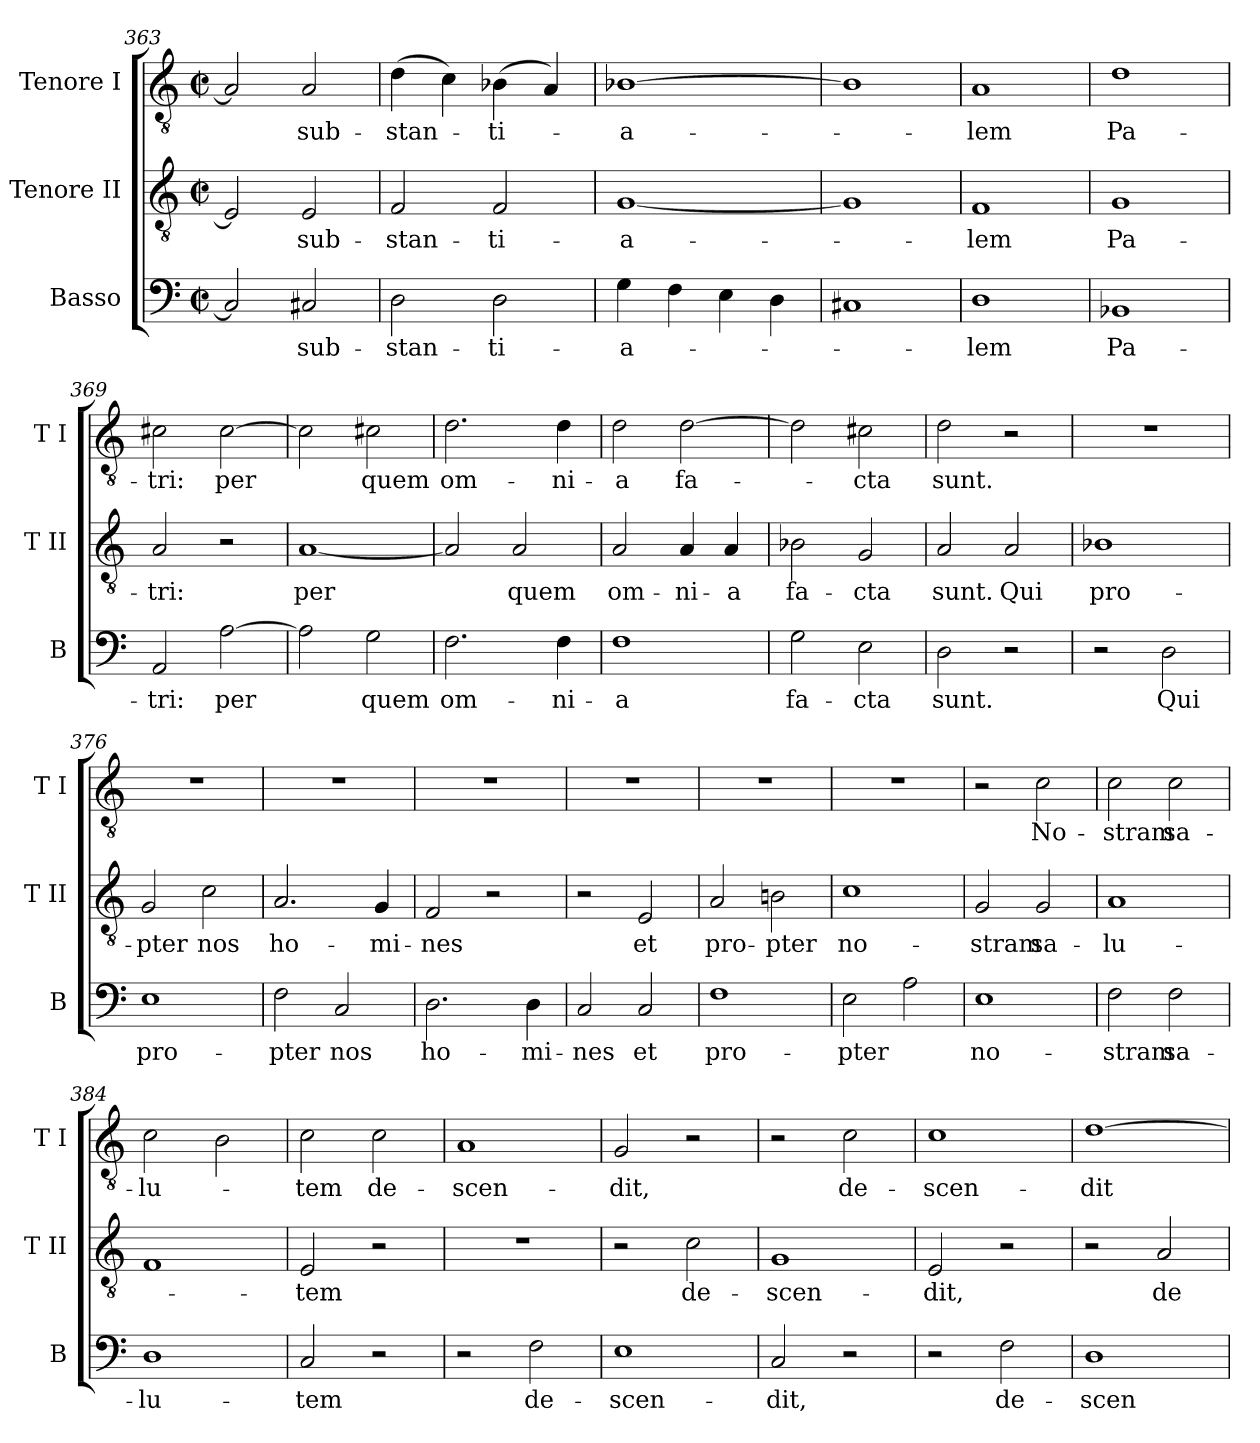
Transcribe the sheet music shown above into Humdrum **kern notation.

**kern	**text	**kern	**text	**kern	**text
*part3	*part3	*part2	*part2	*part1	*part1
*staff3	*staff3	*staff2	*staff2	*staff1	*staff1
*I"Basso	*	*I"Tenore II	*	*I"Tenore I	*
*I'B	*	*I'T II	*	*I'T I	*
*clefF4	*	*clefGv2	*	*clefGv2	*
*k[]	*	*k[]	*	*k[]	*
*C:	*	*C:	*	*C:	*
*M2/2	*	*M2/2	*	*M2/2	*
*met(c|)	*	*met(c|)	*	*met(c|)	*
=363	=363	=363	=363	=363	=363
2C#/]	.	2E/]	.	2A/]	.
2C#X/	-sub-	2E/	-sub-	2A/	-sub-
!!LO:LB:g=z
=364	=364	=364	=364	=364	=364
2D\	-stan-	2F/	-stan-	(4d\	-stan-
.	.	.	.	4c\)	.
2D\	-ti-	2F/	-ti-	(4B-X\	-ti-
.	.	.	.	4A/)	.
=365	=365	=365	=365	=365	=365
4G\	-a-	[1G	-a-	[1B-X	-a-
4F\	.	.	.	.	.
4E\	.	.	.	.	.
4D\	.	.	.	.	.
=366	=366	=366	=366	=366	=366
1C#X	.	1G]	.	1B-]	.
=367	=367	=367	=367	=367	=367
1D	-lem	1F	-lem	1A	-lem
=368	=368	=368	=368	=368	=368
1BB-X	Pa-	1G	Pa-	1d	Pa-
=369	=369	=369	=369	=369	=369
2AA/	-tri:	2A/	-tri:	2c#X\	-tri:
[2A\	per	2r	.	[2c#\	per
=370	=370	=370	=370	=370	=370
2A\]	.	[1A	per	2c#\]	.
2G\	quem	.	.	2c#X\	quem
=371	=371	=371	=371	=371	=371
2.F\	om-	2A/]	.	2.d\	om-
.	.	2A/	quem	.	.
4F\	-ni-	.	.	4d\	-ni-
!!LO:LB:g=z
=372	=372	=372	=372	=372	=372
1F	-a	2A/	om-	2d\	-a
.	.	4A/	-ni-	[2d\	fa-
.	.	4A/	-a	.	.
=373	=373	=373	=373	=373	=373
2G\	fa-	2B-X\	fa-	2d\]	.
2E\	-cta	2G/	-cta	2c#X\	-cta
=374	=374	=374	=374	=374	=374
2D\	sunt.	2A/	sunt.	2d\	sunt.
2r	.	2A/	Qui	2r	.
=375	=375	=375	=375	=375	=375
2r	.	1B-X	pro-	1r	.
2D\	Qui	.	.	.	.
=376	=376	=376	=376	=376	=376
1E	pro-	2G/	-pter	1r	.
.	.	2c\	nos	.	.
=377	=377	=377	=377	=377	=377
2F\	-pter	2.A/	ho-	1r	.
2C/	nos	.	.	.	.
.	.	4G/	-mi-	.	.
=378	=378	=378	=378	=378	=378
2.D\	ho-	2F/	-nes	1r	.
.	.	2r	.	.	.
4D\	-mi-	.	.	.	.
=379	=379	=379	=379	=379	=379
2C/	-nes	2r	.	1r	.
2C/	et	2E/	et	.	.
!!LO:LB:g=z
=380	=380	=380	=380	=380	=380
1F	pro-	2A/	pro-	1r	.
.	.	2Bn\	-pter	.	.
=381	=381	=381	=381	=381	=381
2E\	-pter	1c	no-	1r	.
2A\	.	.	.	.	.
=382	=382	=382	=382	=382	=382
1E	no-	2G/	-stram	2r	.
.	.	2G/	sa-	2c\	No-
=383	=383	=383	=383	=383	=383
2F\	-stram	1A	-lu-	2c\	-stram
2F\	sa-	.	.	2c\	sa-
=384	=384	=384	=384	=384	=384
1D	-lu-	1F	.	2c\	-lu-
.	.	.	.	2B\	.
=385	=385	=385	=385	=385	=385
2C/	-tem	2E/	-tem	2c\	-tem
2r	.	2r	.	2c\	de-
=386	=386	=386	=386	=386	=386
2r	.	1r	.	1A	-scen-
2F\	de-	.	.	.	.
=387	=387	=387	=387	=387	=387
1E	-scen-	2r	.	2G/	-dit,
.	.	2c\	de-	2r	.
!!LO:PB:g=z
=388	=388	=388	=388	=388	=388
2C/	-dit,	1G	-scen-	2r	.
2r	.	.	.	2c\	de-
=389	=389	=389	=389	=389	=389
2r	.	2E/	-dit,	1c	-scen-
2F\	de-	2r	.	.	.
=390	=390	=390	=390	=390	=390
1D	-scen-	2r	.	[1d	-dit
.	.	2A/	de-	.	.
=	=	=	=	=	=
*-	*-	*-	*-	*-	*-
